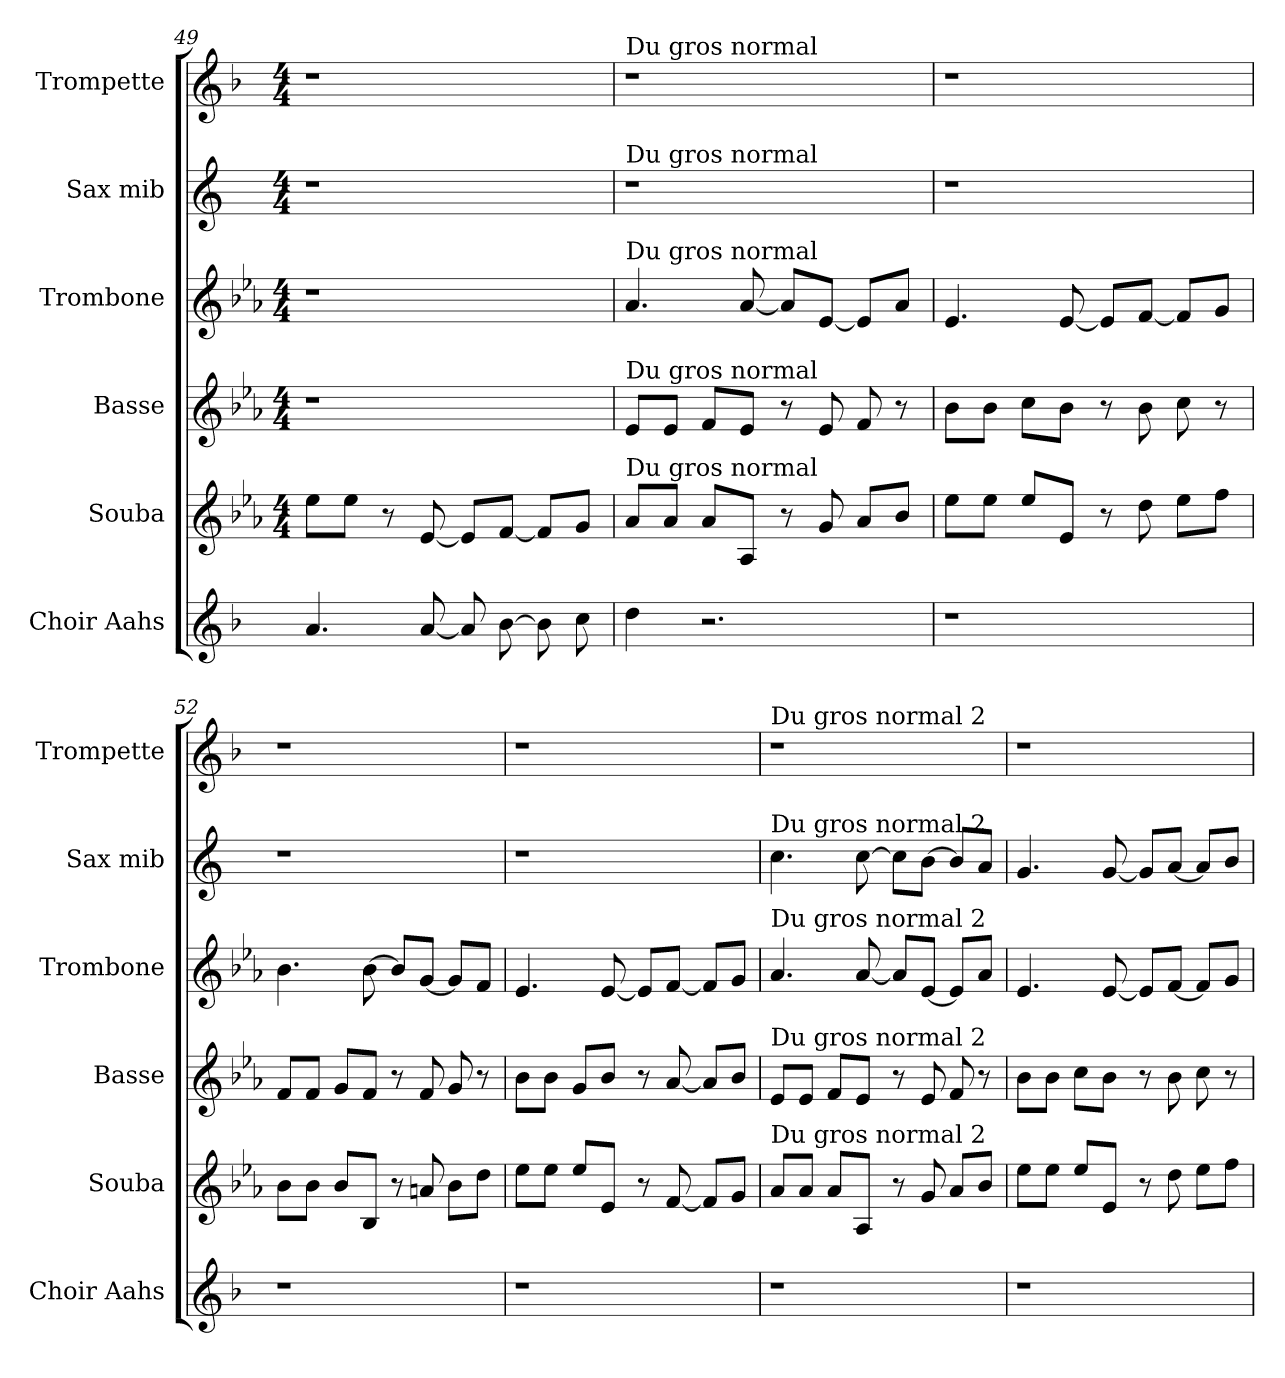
**kern	**kern	**kern	**kern	**kern	**kern
*part6	*part5	*part4	*part3	*part2	*part1
*staff6	*staff5	*staff4	*staff3	*staff2	*staff1
*I"Choir Aahs	*I"Souba	*I"Basse	*I"Trombone	*I"Sax mib	*I"Trompette
*I'Choir Aahs	*I'Souba	*I'Basse	*I'Trombone	*I'Sax mib	*I'Trompette
*clefG2	*clefG2	*clefG2	*clefG2	*clefG2	*clefG2
*ITrd1c2	*ITrd15c26	*ITrd8c14	*ITrd8c14	*ITrd5c9	*ITrd1c2
*k[b-e-a-]	*k[b-e-a-]	*k[b-e-a-]	*k[b-e-a-]	*k[b-e-a-]	*k[b-e-a-]
*	*M4/4	*M4/4	*M4/4	*M4/4	*M4/4
=49	=49	=49	=49	=49	=49
4.g	8E-L	1r	1r	1r	1r
.	8E-J	.	.	.	.
.	8r	.	.	.	.
[8g	[8EE-	.	.	.	.
8g]	8EE-L]	.	.	.	.
[8a-	[8FFJ	.	.	.	.
8a-]	8FFL]	.	.	.	.
8b-	8GGJ	.	.	.	.
=50	=50	=50	=50	=50	=50
!	!	!	!	!	!LO:TX:t=Du gros normal
!	!	!	!	!LO:TX:t=Du gros normal	!
!	!	!	!LO:TX:t=Du gros normal	!	!
!	!	!LO:TX:t=Du gros normal	!	!	!
!	!LO:TX:t=Du gros normal	!	!	!	!
4cc	8AA-L	8E-L	4.A-	1r	1r
.	8AA-J	8E-J	.	.	.
2.r	8AA-L	8FL	.	.	.
.	8AAA-J	8E-J	[8A-	.	.
.	8r	8r	8A-L]	.	.
.	8GG	8E-	[8E-J	.	.
.	8AA-L	8F	8E-L]	.	.
.	8BB-J	8r	8A-J	.	.
=51	=51	=51	=51	=51	=51
1r	8E-L	8B-L	4.E-	1r	1r
.	8E-J	8B-J	.	.	.
.	8E-L	8cL	.	.	.
.	8EE-J	8B-J	[8E-	.	.
.	8r	8r	8E-L]	.	.
.	8D	8B-	[8FJ	.	.
.	8E-L	8c	8FL]	.	.
.	8FJ	8r	8GJ	.	.
=52	=52	=52	=52	=52	=52
1r	8BB-L	8FL	4.B-	1r	1r
.	8BB-J	8FJ	.	.	.
.	8BB-L	8GL	.	.	.
.	8BBB-J	8FJ	[8B-	.	.
.	8r	8r	8B-L]	.	.
.	8AAn	8F	[8GJ	.	.
.	8BB-L	8G	8GL]	.	.
.	8DJ	8r	8FJ	.	.
=53	=53	=53	=53	=53	=53
1r	8E-L	8B-L	4.E-	1r	1r
.	8E-J	8B-J	.	.	.
.	8E-L	8GL	.	.	.
.	8EE-J	8B-J	[8E-	.	.
.	8r	8r	8E-L]	.	.
.	[8FF	[8A-	[8FJ	.	.
.	8FFL]	8A-L]	8FL]	.	.
.	8GGJ	8B-J	8GJ	.	.
=54	=54	=54	=54	=54	=54
!	!	!	!	!	!LO:TX:t=Du gros normal 2
!	!	!	!	!LO:TX:t=Du gros normal 2	!
!	!	!	!LO:TX:t=Du gros normal 2	!	!
!	!	!LO:TX:t=Du gros normal 2	!	!	!
!	!LO:TX:t=Du gros normal 2	!	!	!	!
1r	8AA-L	8E-L	4.A-	4.e-	1r
.	8AA-J	8E-J	.	.	.
.	8AA-L	8FL	.	.	.
.	8AAA-J	8E-J	[8A-	[8e-	.
.	8r	8r	8A-L]	8e-L]	.
.	8GG	8E-	[8E-J	[8dJ	.
.	8AA-L	8F	8E-L]	8dL]	.
.	8BB-J	8r	8A-J	8cJ	.
=55	=55	=55	=55	=55	=55
1r	8E-L	8B-L	4.E-	4.B-	1r
.	8E-J	8B-J	.	.	.
.	8E-L	8cL	.	.	.
.	8EE-J	8B-J	[8E-	[8B-	.
.	8r	8r	8E-L]	8B-L]	.
.	8D	8B-	[8FJ	[8cJ	.
.	8E-L	8c	8FL]	8cL]	.
.	8FJ	8r	8GJ	8dJ	.
=	=	=	=	=	=
*-	*-	*-	*-	*-	*-
